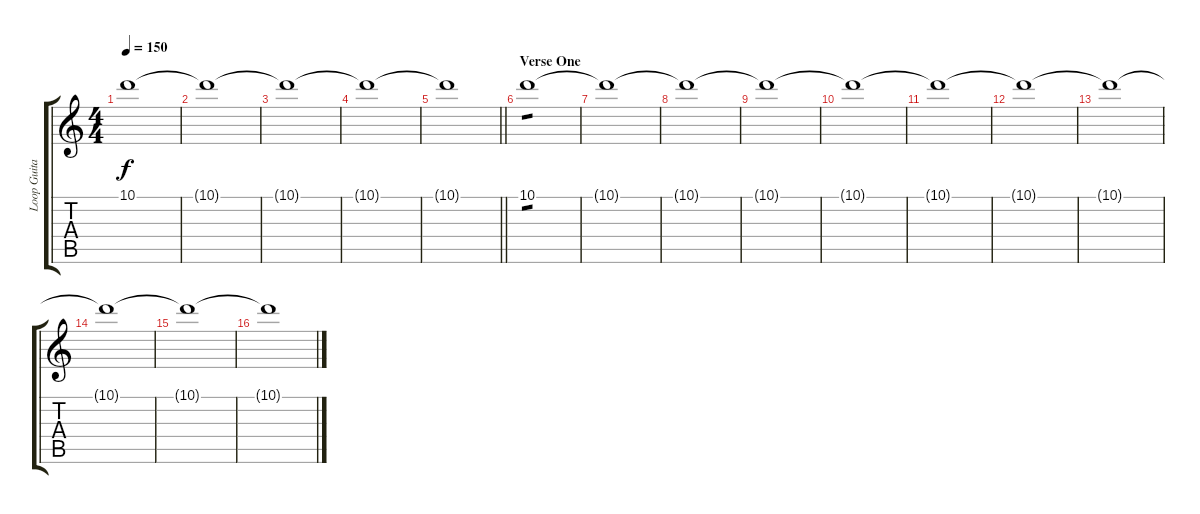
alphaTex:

\track ("Loop Guitar I" "Loop Guita") {instrument electricguitarclean}
\staff {score tabs}
\tuning (E4 B3 G3 D3 A2 E2) {hide}
\ts (4 4)
\tempo 150
\clef g2
\ks c
10.1{t}.1{dy f} |
10.1{t}.1 |
10.1{t}.1 |
10.1{t}.1 |
\barLineRight lightlight
10.1{t}.1 |
\section ("" "Verse One")
10.1.1{tp 1} |
10.1{t}.1 |
10.1{t}.1 |
10.1{t}.1 |
10.1{t}.1 |
10.1{t}.1 |
10.1{t}.1 |
10.1{t}.1 |
10.1{t}.1 |
10.1{t}.1 |
10.1{t}.1
